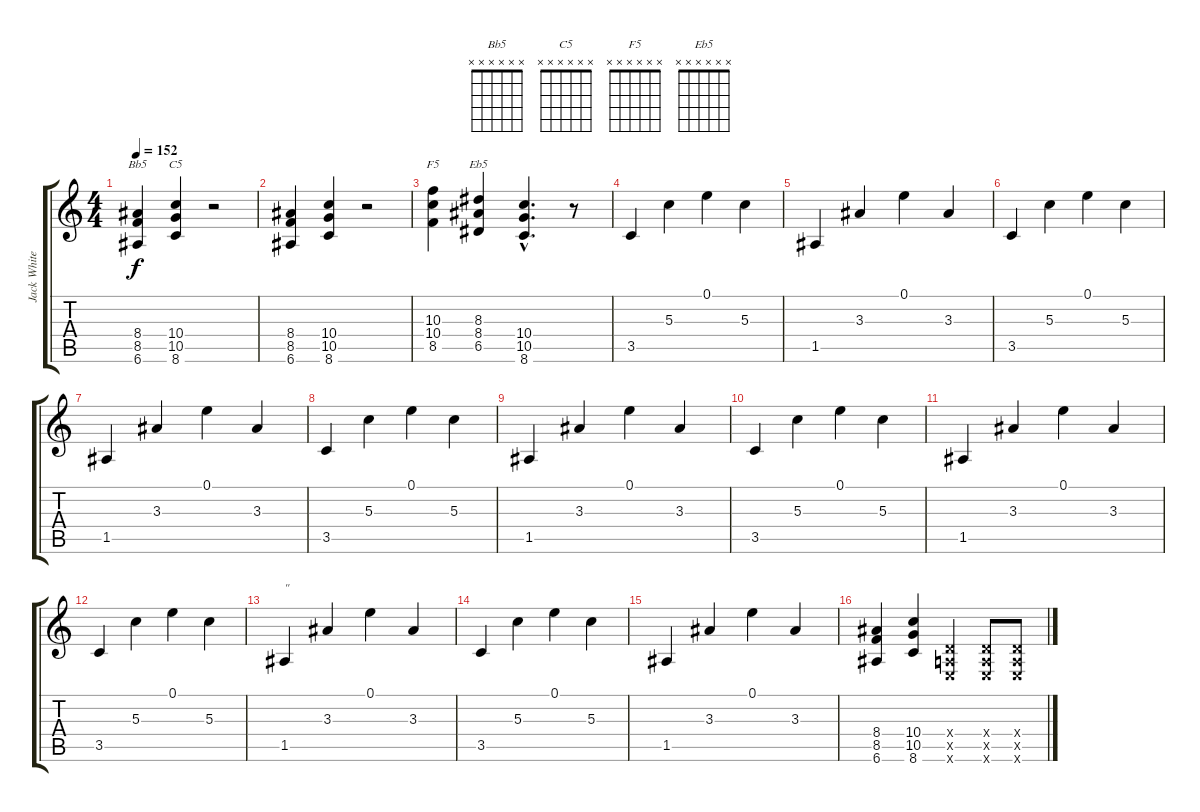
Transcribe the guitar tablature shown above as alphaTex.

\track ("Jack White" "Jack White") {instrument distortionguitar}
\staff {score tabs}
\tuning (E4 B3 G3 D3 A2 E2) {hide}
\chord ("Bb5" x x x x x x)
\chord ("C5" x x x x x x)
\chord ("F5" x x x x x x)
\chord ("Eb5" x x x x x x)
\ts (4 4)
\tempo 152
\clef g2
\ks c
(8.4 8.5 6.6).4{ch "Bb5" dy f} (10.4 10.5 8.6).4{ch "C5"} r.2 |
(8.4 8.5 6.6).4 (10.4 10.5 8.6).4 r.2 |
(10.3 10.4 8.5).4{ch "F5"} (8.3 8.4 6.5).4{ch "Eb5"} (10.4{hac} 10.5{hac} 8.6{hac}).4{d} r.8 |
3.5.4{instrument electricguitarclean} 5.3.4 0.1.4 5.3.4 |
1.5.4 3.3.4 0.1.4 3.3.4 |
3.5.4 5.3.4 0.1.4 5.3.4 |
1.5.4 3.3.4 0.1.4 3.3.4 |
3.5.4 5.3.4 0.1.4 5.3.4 |
1.5.4 3.3.4 0.1.4 3.3.4 |
3.5.4 5.3.4 0.1.4 5.3.4 |
1.5.4 3.3.4 0.1.4 3.3.4 |
3.5.4 5.3.4 0.1.4 5.3.4 |
1.5.4{txt "\""} 3.3.4 0.1.4 3.3.4 |
3.5.4 5.3.4 0.1.4 5.3.4 |
1.5.4 3.3.4 0.1.4 3.3.4 |
(8.4 8.5 6.6).4{volume 13 instrument distortionguitar} (10.4 10.5 8.6).4 (0.4{x} 0.5{x} 0.6{x}).4 (0.4{x} 0.5{x} 0.6{x}).8 (0.4{x} 0.5{x} 0.6{x}).8
